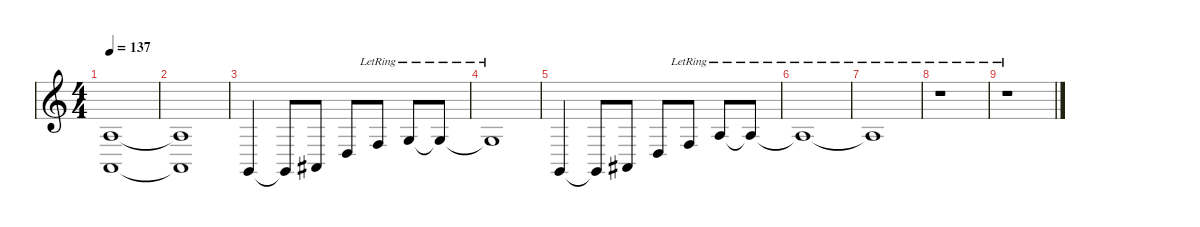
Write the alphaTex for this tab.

\defaultSystemsLayout 4
\hideDynamics
\bracketExtendMode nobrackets
\singleTrackTrackNamePolicy hidden
\multiTrackTrackNamePolicy hidden
\firstSystemTrackNameMode fullname
\firstSystemTrackNameOrientation horizontal
\otherSystemsTrackNameOrientation horizontal
\track ("Per Wiberg" "el.pno.") {instrument electricgrandpiano}
\staff {score}
\tuning (E4 B3 G3 D3 A2 E2)
\ts (4 4)
\tempo 137
\clef g2
\ks c
(2.3 0.5).1{dy f beam Up} |
(2.3{t} 0.5{t}).1{beam Up} |
3.6.4{beam Up} 3.6{t}.8{beam Up} 1.5{acc #}.8{beam Up} 0.4.8{beam Up} 3.4{lr}.8{beam Up} 0.3{lr}.8{beam Up} 0.3{lr t}.8{beam Up} |
0.3{lr t}.1{beam Up} |
3.6.4{beam Up} 3.6{t}.8{beam Up} 1.5{acc #}.8{beam Up} 0.4.8{beam Up} 3.4{lr}.8{beam Up} 2.3{lr}.8{beam Up} 2.3{lr t}.8{beam Up} |
2.3{lr t}.1{beam Up} |
2.3{lr t}.1{beam Up} |
r.1{beam Down} |
r.1{beam Down}
